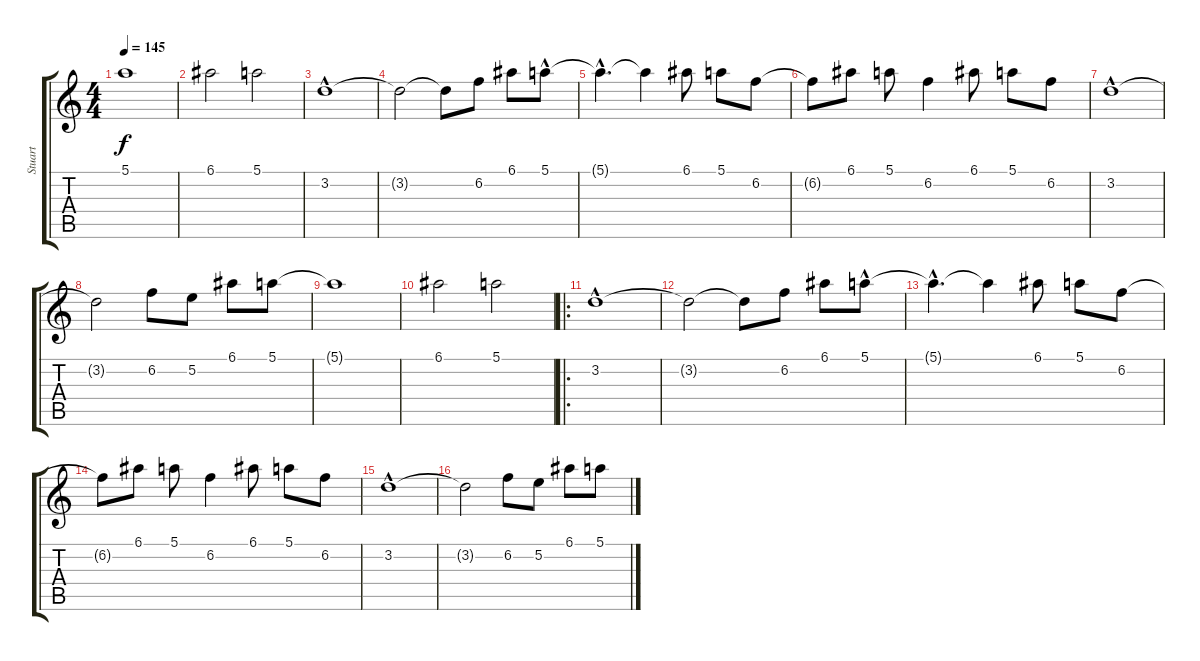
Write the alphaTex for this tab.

\track ("Stuart" "Stuart") {instrument distortionguitar}
\staff {score tabs}
\tuning (E4 B3 G3 D3 A2 D2) {hide}
\ts (4 4)
\tempo 145
\clef g2
\ks c
5.1{t}.1{dy f} |
6.1.2 5.1.2 |
3.2{hac}.1 |
3.2{t}.2 3.2{t}.8 6.2.8 6.1.8 5.1{hac}.8 |
5.1{hac t}.4{d} 5.1{t}.4 6.1.8 5.1.8 6.2.8 |
6.2{t}.8 6.1.8 5.1.8 6.2.4 6.1.8 5.1.8 6.2.8 |
3.2{hac}.1 |
3.2{t}.2 6.2.8 5.2.8 6.1.8 5.1.8 |
5.1{t}.1 |
6.1.2 5.1.2 |
\ro
3.2{hac}.1 |
3.2{t}.2 3.2{t}.8 6.2.8 6.1.8 5.1{hac}.8 |
5.1{hac t}.4{d} 5.1{t}.4 6.1.8 5.1.8 6.2.8 |
6.2{t}.8 6.1.8 5.1.8 6.2.4 6.1.8 5.1.8 6.2.8 |
3.2{hac}.1 |
3.2{t}.2 6.2.8 5.2.8 6.1.8 5.1.8
